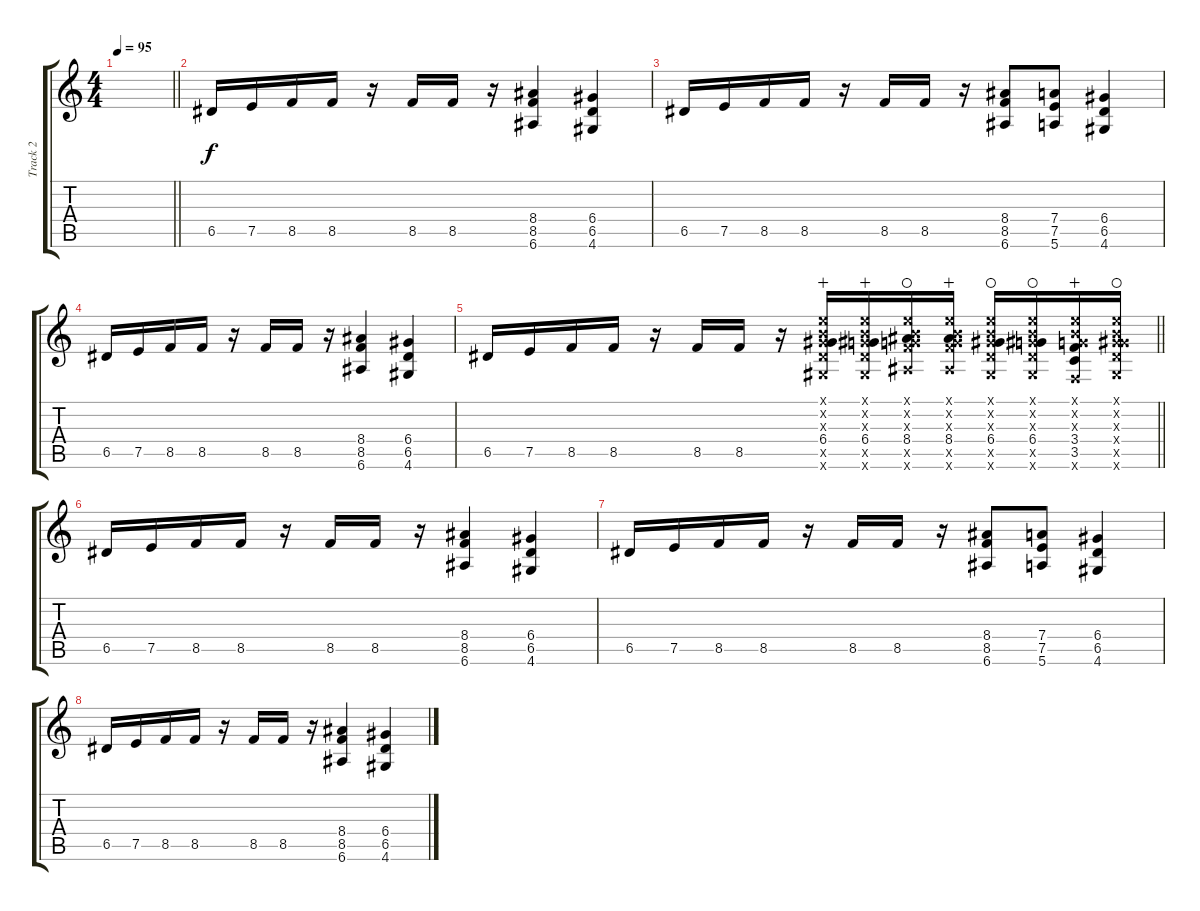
\track ("Track 2" "Track 2") {instrument overdrivenguitar}
\staff {score tabs}
\tuning (E4 B3 G3 D3 A2 E2) {hide}
\ts (4 4)
\tempo 95
\clef g2
\barLineRight lightlight
\ks c
|
6.5.16 7.5.16 8.5.16 8.5.16 r.16 8.5.16 8.5.16 r.16 (8.4 8.5 6.6).4 (6.4 6.5 4.6).4 |
6.5.16 7.5.16 8.5.16 8.5.16 r.16 8.5.16 8.5.16 r.16 (8.4 8.5 6.6).8 (7.4 7.5 5.6).8 (6.4 6.5 4.6).4 |
6.5.16 7.5.16 8.5.16 8.5.16 r.16 8.5.16 8.5.16 r.16 (8.4 8.5 6.6).4 (6.4 6.5 4.6).4 |
\barLineRight lightlight
6.5.16 7.5.16 8.5.16 8.5.16 r.16 8.5.16 8.5.16 r.16 (0.1{x} 0.2{x} 0.3{x} 6.4 6.5{x} 4.6{x}).16{wahc} (0.1{x} 0.2{x} 0.3{x} 6.4 6.5{x} 4.6{x}).16{wahc} (0.1{x} 0.2{x} 0.3{x} 8.4 8.5{x} 6.6{x}).16{waho} (0.1{x} 0.2{x} 0.3{x} 8.4 8.5{x} 6.6{x}).16{wahc} (0.1{x} 0.2{x} 0.3{x} 6.4 6.5{x} 4.6{x}).16{waho} (0.1{x} 0.2{x} 0.3{x} 6.4 6.5{x} 4.6{x}).16{waho} (0.1{x} 0.2{x} 0.3{x} 3.4 3.5 1.6{x}).16{wahc} (0.1{x} 0.2{x} 0.3{x} 6.4{x} 6.5{x} 4.6{x}).16{waho} |
6.5.16 7.5.16 8.5.16 8.5.16 r.16 8.5.16 8.5.16 r.16 (8.4 8.5 6.6).4 (6.4 6.5 4.6).4 |
6.5.16 7.5.16 8.5.16 8.5.16 r.16 8.5.16 8.5.16 r.16 (8.4 8.5 6.6).8 (7.4 7.5 5.6).8 (6.4 6.5 4.6).4 |
6.5.16 7.5.16 8.5.16 8.5.16 r.16 8.5.16 8.5.16 r.16 (8.4 8.5 6.6).4 (6.4 6.5 4.6).4
